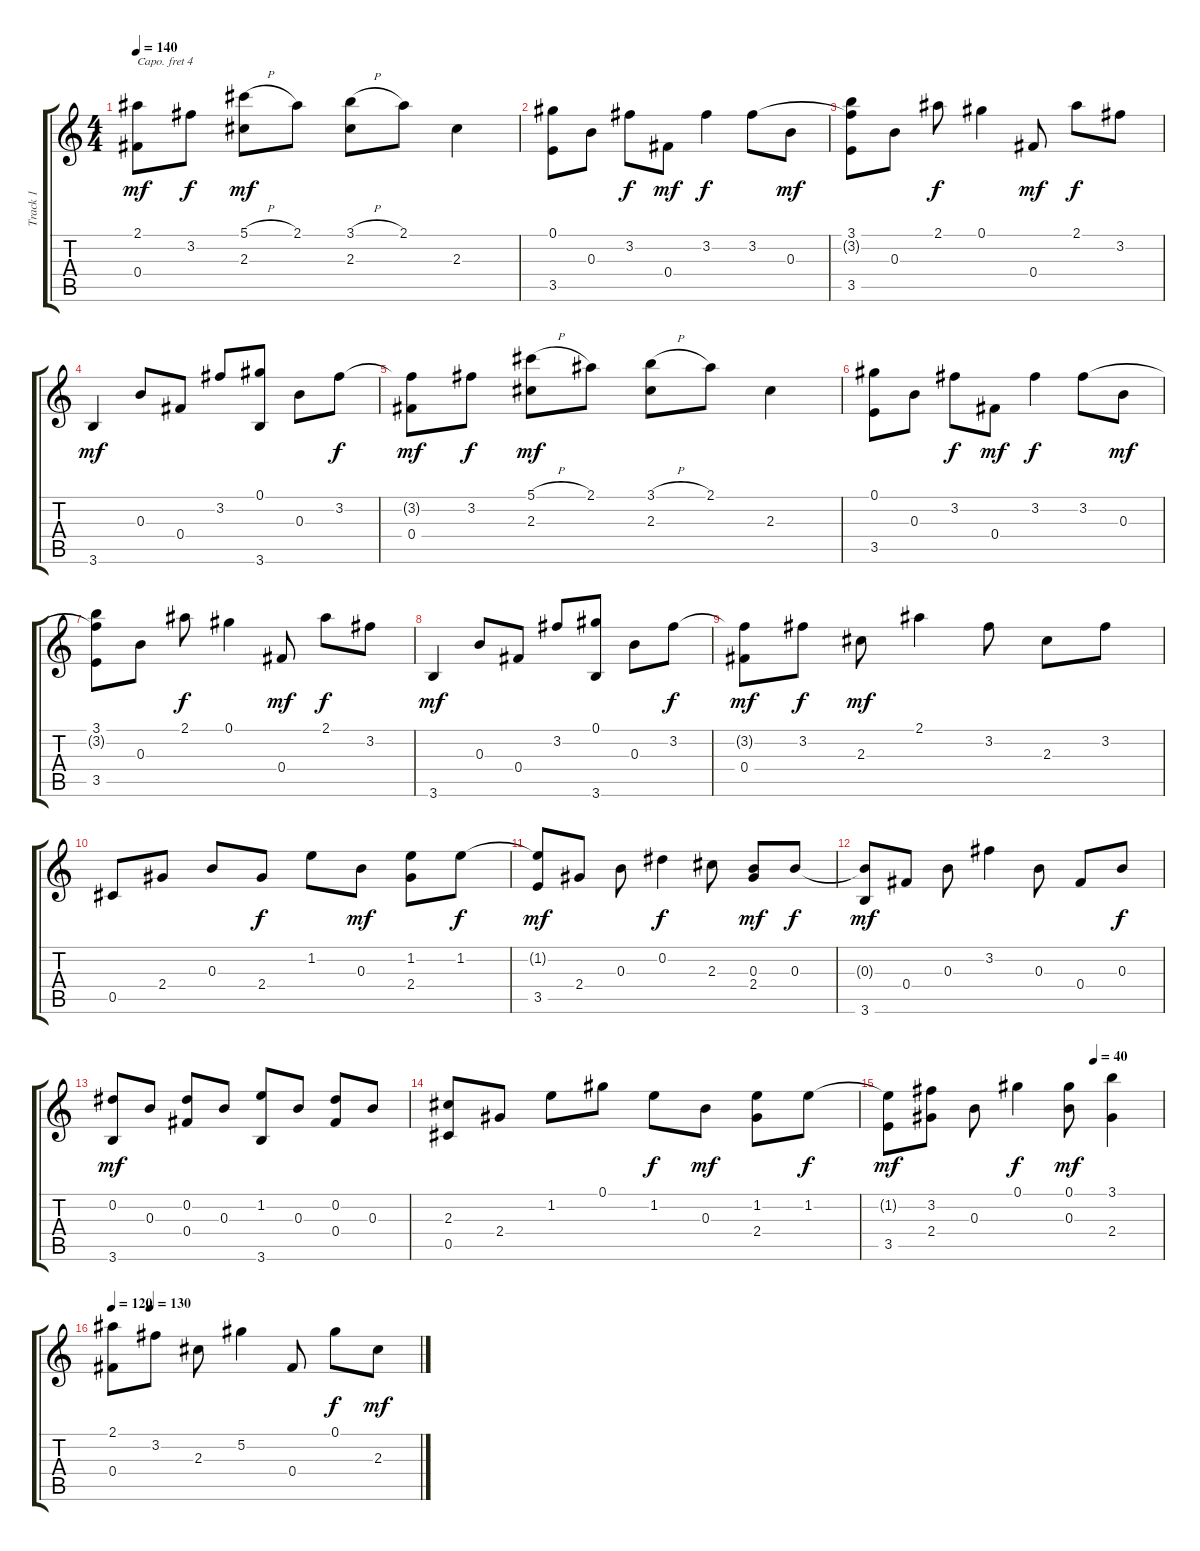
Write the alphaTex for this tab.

\track ("Track 1" "Track 1") {instrument acousticguitarsteel}
\staff {score tabs}
\capo 4
\tuning (E4 B3 G3 D3 A2 E2) {hide}
\ts (4 4)
\tempo 140
\clef g2
\ks c
(2.1{t} 0.4).8{dy mf} 3.2.8{dy f} (5.1{h} 2.3).8{dy mf} 2.1.8 (3.1{h} 2.3).8 2.1.8 2.3.4 |
(0.1 3.5).8 0.3.8 3.2.8{dy f} 0.4.8{dy mf} 3.2.4{dy f} 3.2.8 0.3.8{dy mf} |
(3.1 3.2{t} 3.5).8 0.3.8 2.1.8{dy f} 0.1.4 0.4.8{dy mf} 2.1.8{dy f} 3.2.8 |
3.6.4{dy mf} 0.3.8 0.4.8 3.2.8 (0.1 3.6).8 0.3.8 3.2.8{dy f} |
(3.2{t} 0.4).8{dy mf} 3.2.8{dy f} (5.1{h} 2.3).8{dy mf} 2.1.8 (3.1{h} 2.3).8 2.1.8 2.3.4 |
(0.1 3.5).8 0.3.8 3.2.8{dy f} 0.4.8{dy mf} 3.2.4{dy f} 3.2.8 0.3.8{dy mf} |
(3.1 3.2{t} 3.5).8 0.3.8 2.1.8{dy f} 0.1.4 0.4.8{dy mf} 2.1.8{dy f} 3.2.8 |
3.6.4{dy mf} 0.3.8 0.4.8 3.2.8 (0.1 3.6).8 0.3.8 3.2.8{dy f} |
(3.2{t} 0.4).8{dy mf} 3.2.8{dy f} 2.3.8{dy mf} 2.1.4 3.2.8 2.3.8 3.2.8 |
0.5.8 2.4.8 0.3.8 2.4.8{dy f} 1.2.8 0.3.8{dy mf} (1.2 2.4).8 1.2.8{dy f} |
(1.2{t} 3.5).8{dy mf} 2.4.8 0.3.8 0.2.4{dy f} 2.3.8 (0.3 2.4).8{dy mf} 0.3.8{dy f} |
(0.3{t} 3.6).8{dy mf} 0.4.8 0.3.8 3.2.4 0.3.8 0.4.8 0.3.8{dy f} |
(0.2 3.6).8{dy mf} 0.3.8 (0.2 0.4).8 0.3.8 (1.2 3.6).8 0.3.8 (0.2 0.4).8 0.3.8 |
(2.3 0.5).8 2.4.8 1.2.8 0.1.8 1.2.8{dy f} 0.3.8{dy mf} (1.2 2.4).8 1.2.8{dy f} |
\tempo (40 0.75)
(1.2{t} 3.5).8{dy mf} (3.2 2.4).8 0.3.8 0.1.4{dy f} (0.1 0.3).8{dy mf} (3.1 2.4).4 |
\tempo 120
\tempo (130 0.125)
(2.1 0.4).8 3.2.8 2.3.8 5.2.4 0.4.8 0.1.8{dy f} 2.3.8{dy mf}
